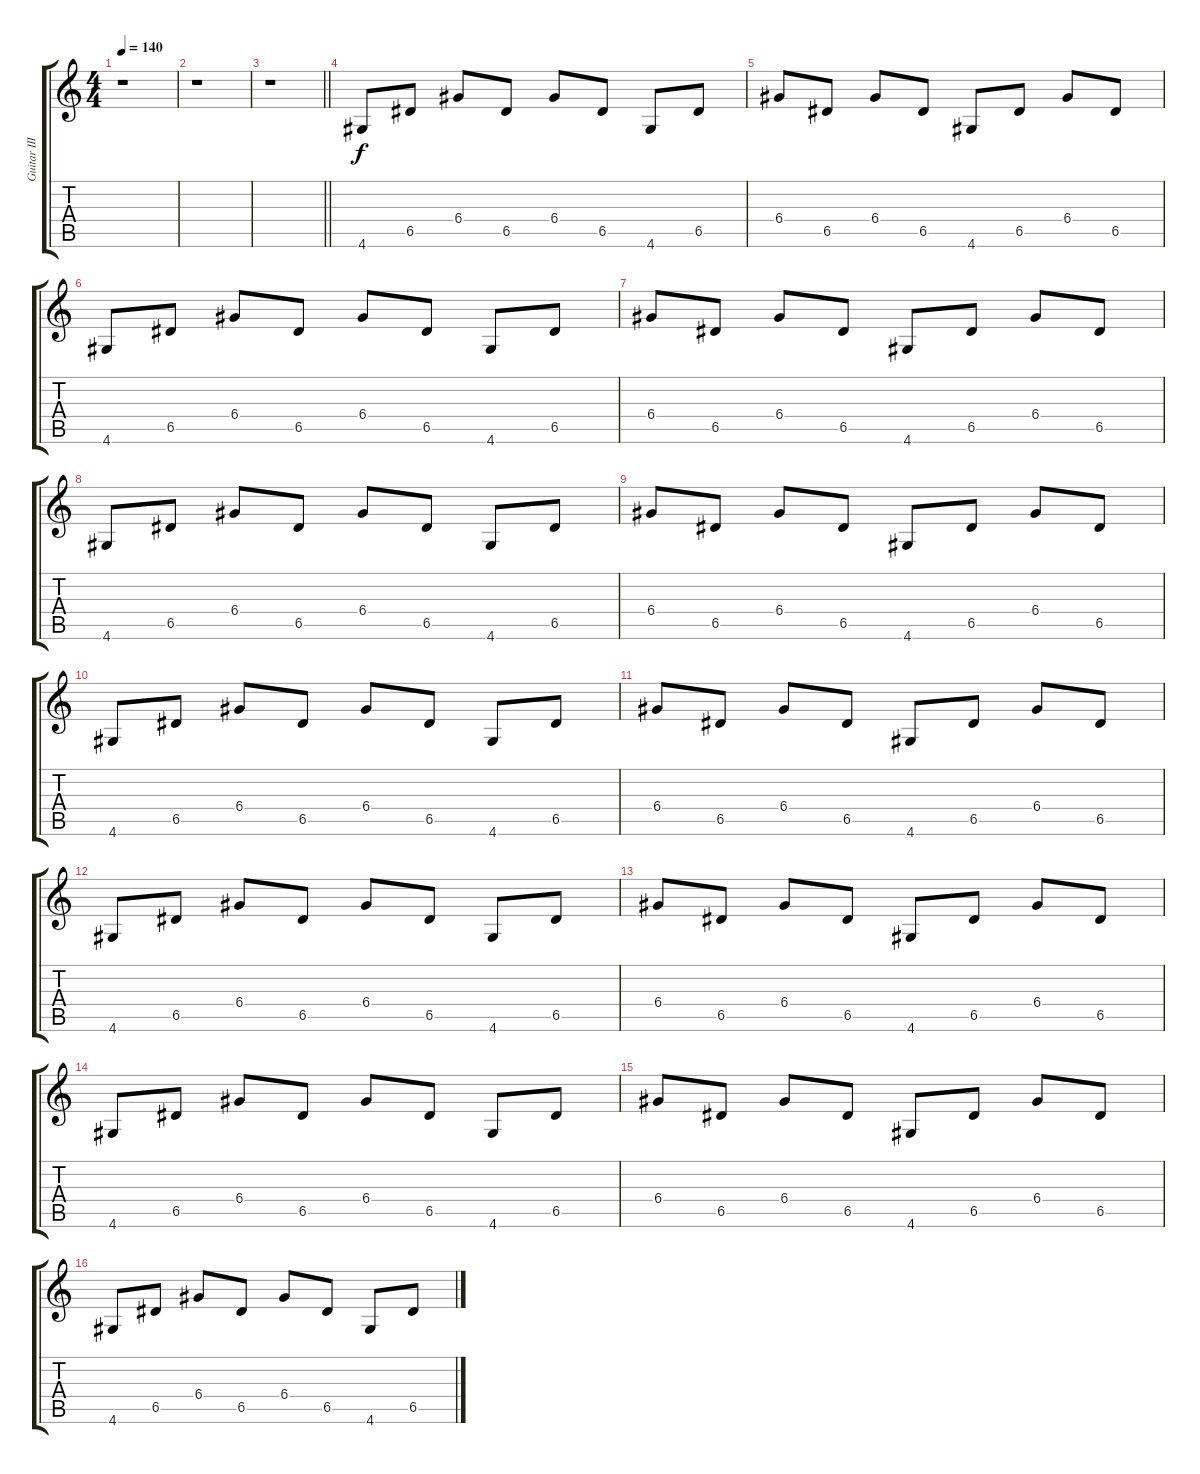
\track ("Guitar III" "Guitar III") {instrument distortionguitar}
\staff {score tabs}
\tuning (E4 B3 G3 D3 A2 E2) {hide}
\ts (4 4)
\tempo 140
\clef g2
\ks c
r.1{dy f} |
r.1 |
\barLineRight lightlight
r.1 |
4.6.8 6.5.8 6.4.8 6.5.8 6.4.8 6.5.8 4.6.8 6.5.8 |
6.4.8 6.5.8 6.4.8 6.5.8 4.6.8 6.5.8 6.4.8 6.5.8 |
4.6.8 6.5.8 6.4.8 6.5.8 6.4.8 6.5.8 4.6.8 6.5.8 |
6.4.8 6.5.8 6.4.8 6.5.8 4.6.8 6.5.8 6.4.8 6.5.8 |
4.6.8 6.5.8 6.4.8 6.5.8 6.4.8 6.5.8 4.6.8 6.5.8 |
6.4.8 6.5.8 6.4.8 6.5.8 4.6.8 6.5.8 6.4.8 6.5.8 |
4.6.8 6.5.8 6.4.8 6.5.8 6.4.8 6.5.8 4.6.8 6.5.8 |
6.4.8 6.5.8 6.4.8 6.5.8 4.6.8 6.5.8 6.4.8 6.5.8 |
4.6.8 6.5.8 6.4.8 6.5.8 6.4.8 6.5.8 4.6.8 6.5.8 |
6.4.8 6.5.8 6.4.8 6.5.8 4.6.8 6.5.8 6.4.8 6.5.8 |
4.6.8 6.5.8 6.4.8 6.5.8 6.4.8 6.5.8 4.6.8 6.5.8 |
6.4.8 6.5.8 6.4.8 6.5.8 4.6.8 6.5.8 6.4.8 6.5.8 |
4.6.8 6.5.8 6.4.8 6.5.8 6.4.8 6.5.8 4.6.8 6.5.8
